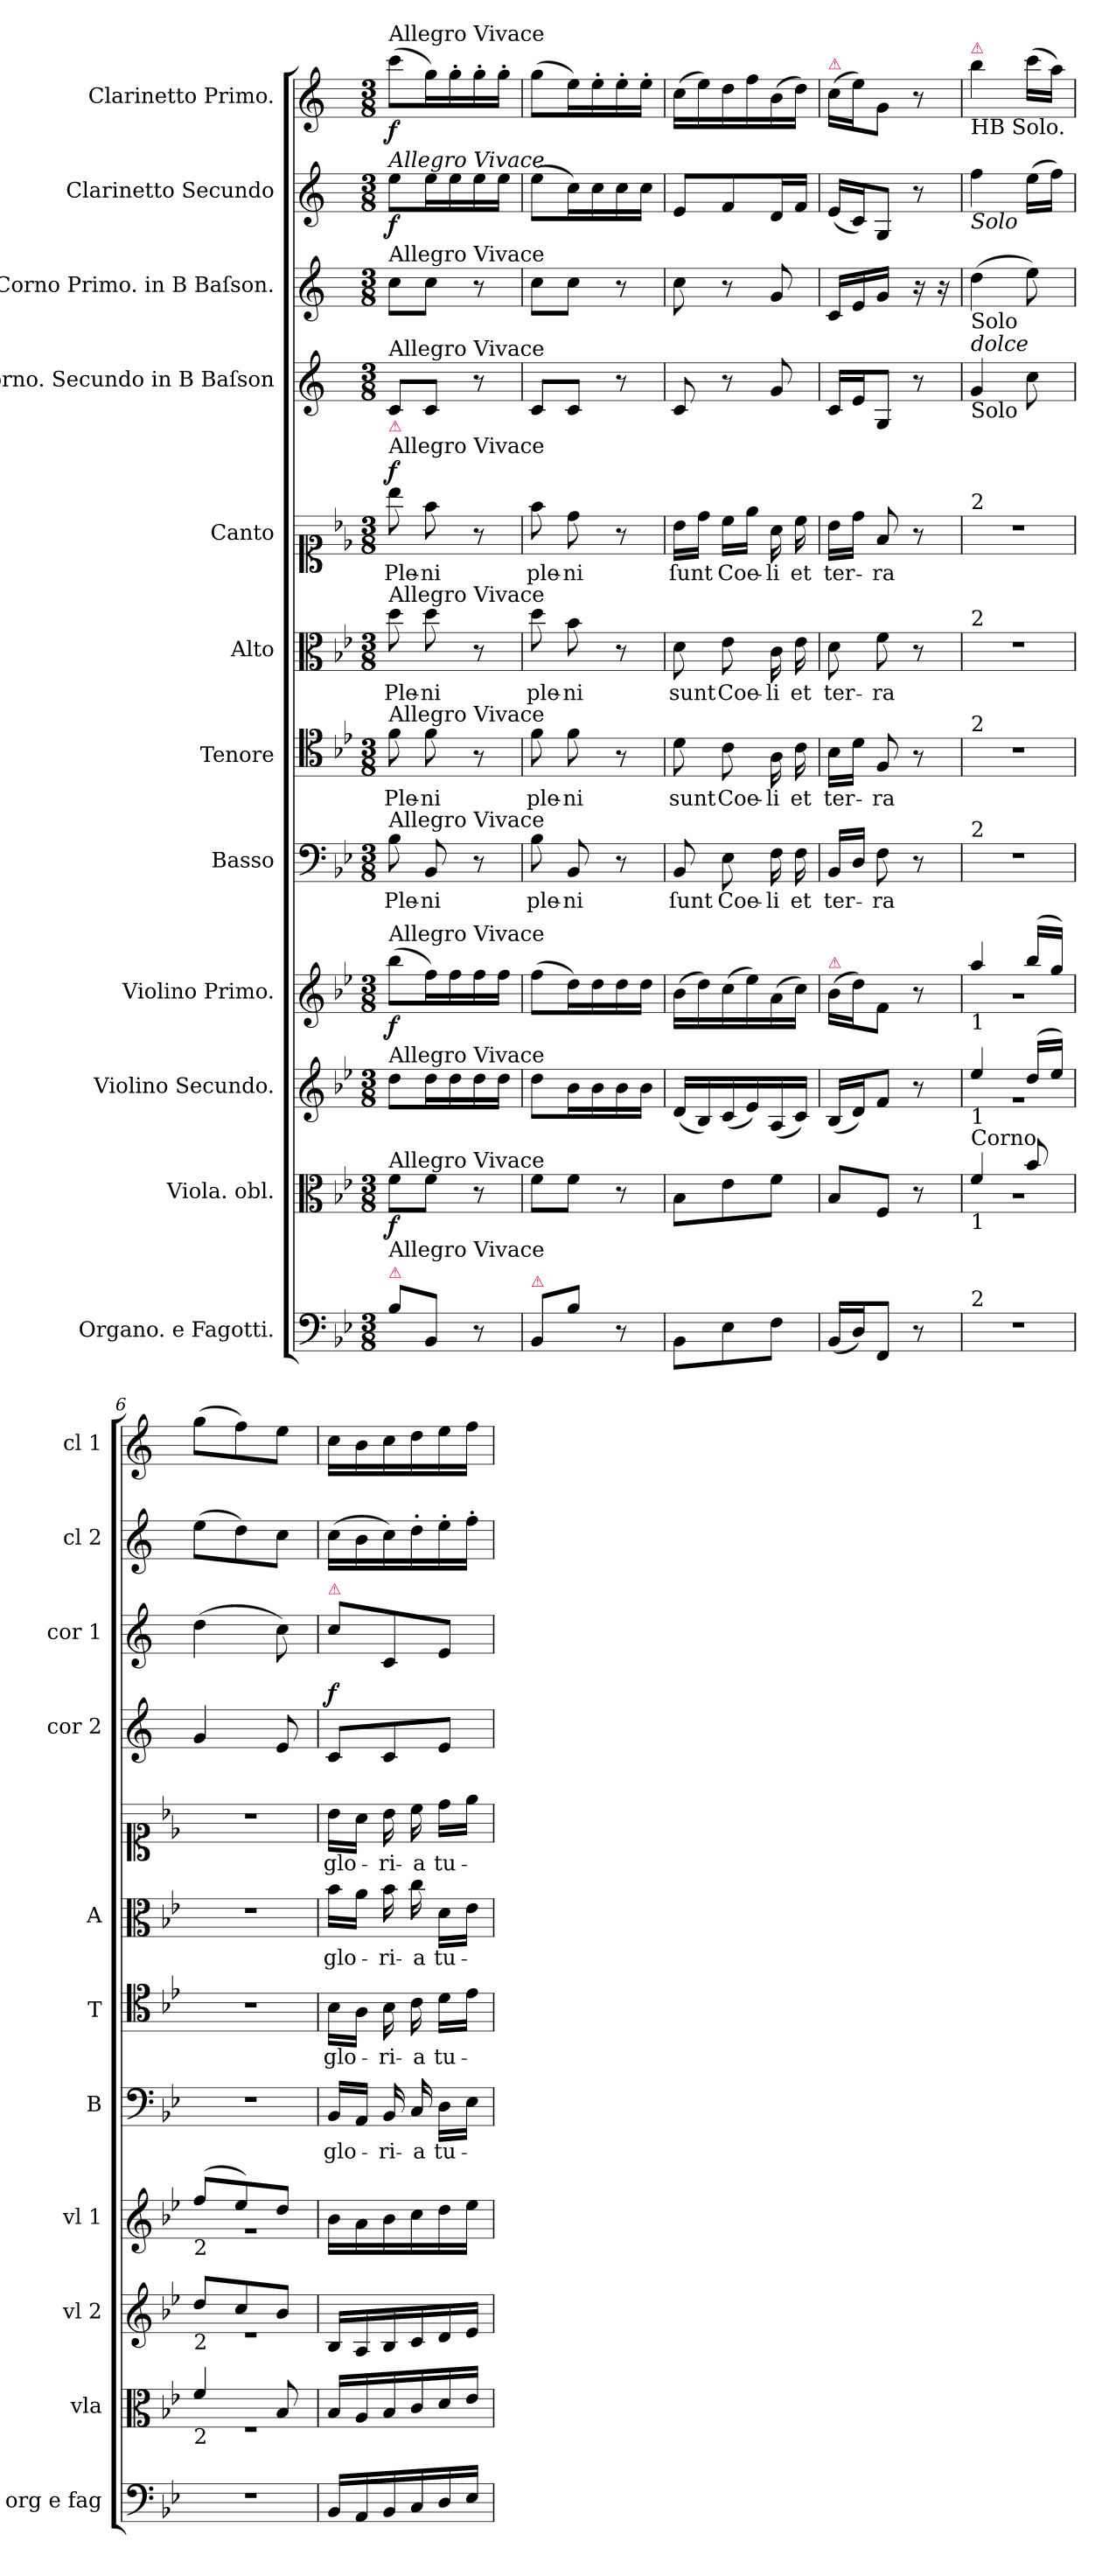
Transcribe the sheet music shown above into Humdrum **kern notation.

**kern	**dynam	**kern	**dynam	**kern	**dynam	**kern	**dynam	**kern	**text	**kern	**text	**kern	**text	**kern	**text	**dynam	**kern	**dynam	**kern	**dynam	**kern	**dynam	**kern	**dynam
*part12	*part12	*part11	*part11	*part10	*part10	*part9	*part9	*part8	*part8	*part7	*part7	*part6	*part6	*part5	*part5	*part5	*part4	*part4	*part3	*part3	*part2	*part2	*part1	*part1
*staff12	*staff12	*staff11	*staff11	*staff10	*staff10	*staff9	*staff9	*staff8	*staff8	*staff7	*staff7	*staff6	*staff6	*staff5	*staff5	*staff5	*staff4	*staff4	*staff3	*staff3	*staff2	*staff2	*staff1	*staff1
*I"Organo. e Fagotti.	*	*I"Viola. obl.	*	*I"Violino Secundo.	*	*I"Violino Primo.	*	*I"Basso	*	*I"Tenore	*	*I"Alto	*	*I"Canto	*	*	*I"Corno. Secundo in B Baſson	*	*I"Corno Primo. in B Baſson.	*	*I"Clarinetto Secundo	*	*I"Clarinetto Primo.	*
*I'org e fag	*	*I'vla	*	*I'vl 2	*	*I'vl 1	*	*I'B	*	*I'T	*	*I'A	*	*	*	*	*I'cor 2	*	*I'cor 1	*	*I'cl 2	*	*I'cl 1	*
*clefF4	*	*clefC3	*	*clefG2	*	*clefG2	*	*clefF4	*	*clefC4	*	*clefC3	*	*clefC1	*	*	*clefG2	*	*clefG2	*	*clefG2	*	*clefG2	*
*	*	*	*	*	*	*	*	*	*	*	*	*	*	*	*	*	*ITrd1c2	*	*ITrd1c2	*	*ITrd1c2	*	*ITrd1c2	*
*k[b-e-]	*	*k[b-e-]	*	*k[b-e-]	*	*k[b-e-]	*	*k[b-e-]	*	*k[b-e-]	*	*k[b-e-]	*	*k[b-e-]	*	*	*k[b-e-]	*	*k[b-e-]	*	*k[b-e-]	*	*k[b-e-]	*
*B-:	*	*B-:	*	*B-:	*	*B-:	*	*B-:	*	*B-:	*	*B-:	*	*B-:	*	*	*B-:	*	*B-:	*	*B-:	*	*B-:	*
*M3/8	*	*M3/8	*	*M3/8	*	*M3/8	*	*M3/8	*	*M3/8	*	*M3/8	*	*M3/8	*	*	*M3/8	*	*M3/8	*	*M3/8	*	*M3/8	*
=1	=1	=1	=1	=1	=1	=1	=1	=1	=1	=1	=1	=1	=1	=1	=1	=1	=1	=1	=1	=1	=1	=1	=1	=1
!	!	!	!	!	!	!	!	!	!	!	!	!	!	!	!	!	!	!	!	!	!	!	!LO:TX:a:t=Allegro Vivace	!
!	!	!	!	!	!	!	!	!	!	!	!	!	!	!	!	!	!	!	!	!	!LO:TX:a:i:t=Allegro Vivace	!	!	!
!	!	!	!	!	!	!	!	!	!	!	!	!	!	!	!	!	!	!	!LO:TX:a:t=Allegro Vivace	!	!	!	!	!
!	!	!	!	!	!	!	!	!	!	!	!	!	!	!	!	!	!LO:TX:a:t=Allegro Vivace	!	!	!	!	!	!	!
!	!	!	!	!	!	!	!	!	!	!	!	!	!	!LO:TX:a:t=Allegro Vivace	!	!	!	!	!	!	!	!	!	!
!	!	!	!	!	!	!	!	!	!	!	!	!	!	!LO:TX:a:color=crimson:t=⚠	!	!	!	!	!	!	!	!	!	!
!	!	!	!	!	!	!	!	!	!	!	!	!LO:TX:a:t=Allegro Vivace	!	!	!	!	!	!	!	!	!	!	!	!
!	!	!	!	!	!	!	!	!	!	!LO:TX:a:t=Allegro Vivace	!	!	!	!	!	!	!	!	!	!	!	!	!	!
!	!	!	!	!	!	!	!	!LO:TX:a:t=Allegro Vivace	!	!	!	!	!	!	!	!	!	!	!	!	!	!	!	!
!	!	!	!	!	!	!LO:TX:a:t=Allegro Vivace	!	!	!	!	!	!	!	!	!	!	!	!	!	!	!	!	!	!
!	!	!	!	!LO:TX:a:t=Allegro Vivace	!	!	!	!	!	!	!	!	!	!	!	!	!	!	!	!	!	!	!	!
!	!	!LO:TX:a:t=Allegro Vivace	!	!	!	!	!	!	!	!	!	!	!	!	!	!	!	!	!	!	!	!	!	!
!LO:TX:a:color=crimson:t=⚠	!	!	!	!	!	!	!	!	!	!	!	!	!	!	!	!	!	!	!	!	!	!	!	!
!LO:TX:a:t=Allegro Vivace	!	!	!	!	!	!	!	!	!	!	!	!	!	!	!	!	!	!	!	!	!	!	!	!
!	!	!	!	!	!	!	!	!	!	!	!	!	!	!	!	!LO:DY:b	!	!	!	!	!	!	!	!
8B-\L	forto	8f\L	f	8dd\L	forto	(8bb-\L	f	8B-\	Ple-	8f\	Ple-	8dd\	Ple-	8bb-\	Ple-	f	8B-/L	.	8b-\L	forto	8dd\L	f	(8bb-\L	f
8BB-/J	.	8f\J	.	16dd\L	.	16ff\L)	.	8BB-/	-ni	8f\	-ni	8dd\	-ni	8ff\	-ni	.	8B-/J	.	8b-\J	.	16dd\L	.	16ff\L)	.
.	.	.	.	16dd\	.	16ff\	.	.	.	.	.	.	.	.	.	.	.	.	.	.	16dd\	.	16ff'\	.
8r	.	8r	.	16dd\	.	16ff\	.	8r	.	8r	.	8r	.	8r	.	.	8r	.	8r	.	16dd\	.	16ff'\	.
.	.	.	.	16dd\JJ	.	16ff\JJ	.	.	.	.	.	.	.	.	.	.	.	.	.	.	16dd\JJ	.	16ff'\JJ	.
=2	=2	=2	=2	=2	=2	=2	=2	=2	=2	=2	=2	=2	=2	=2	=2	=2	=2	=2	=2	=2	=2	=2	=2	=2
!LO:TX:a:color=crimson:t=⚠	!	!	!	!	!	!	!	!	!	!	!	!	!	!	!	!	!	!	!	!	!	!	!	!
8BB-/L	.	8f\L	.	8dd\L	.	(8ff\L	.	8B-\	ple-	8f\	ple-	8dd\	ple-	8ff\	ple-	.	8B-/L	.	8b-\L	.	(8dd\L	.	(8ff\L	.
8B-\J	.	8f\J	.	16b-\L	.	16dd\L)	.	8BB-/	-ni	8f\	-ni	8b-\	-ni	8dd\	-ni	.	8B-/J	.	8b-\J	.	16b-\L)	.	16dd\L)	.
.	.	.	.	16b-\	.	16dd\	.	.	.	.	.	.	.	.	.	.	.	.	.	.	16b-\	.	16dd'\	.
8r	.	8r	.	16b-\	.	16dd\	.	8r	.	8r	.	8r	.	8r	.	.	8r	.	8r	.	16b-\	.	16dd'\	.
.	.	.	.	16b-\JJ	.	16dd\JJ	.	.	.	.	.	.	.	.	.	.	.	.	.	.	16b-\JJ	.	16dd'\JJ	.
=3	=3	=3	=3	=3	=3	=3	=3	=3	=3	=3	=3	=3	=3	=3	=3	=3	=3	=3	=3	=3	=3	=3	=3	=3
8BB-\L	.	8B-\L	.	(16d/LL	.	(16b-\LL	.	8BB-/	ſunt	8d\	sunt	8d\	sunt	16b-\LL	ſunt	.	8B-/	.	8b-\	.	8d/L	.	(16b-\LL	.
.	.	.	.	16B-/)	.	16dd\)	.	.	.	.	.	.	.	16dd\JJ	.	.	.	.	.	.	.	.	16dd\)	.
8E-\	.	8e-\	.	(16c/	.	(16cc\	.	8E-\	Coe-	8c\	Coe-	8e-\	Coe-	16cc\LL	Coe-	.	8r	.	8r	.	8e-/	.	16cc\	.
.	.	.	.	16e-/)	.	16ee-\)	.	.	.	.	.	.	.	16ee-\JJ	.	.	.	.	.	.	.	.	16ee-\	.
8F\J	.	8f\J	.	(16A/	.	(16a\	.	16F\	-li	16A\	-li	16c\	-li	16a\	-li	.	8f/	.	8f/	.	16c/L	.	(16a\	.
.	.	.	.	16c/JJ)	.	16cc\JJ)	.	16F\	et	16c\	et	16e-\	et	16cc\	et	.	.	.	.	.	16e-/JJ	.	16cc\JJ)	.
=4	=4	=4	=4	=4	=4	=4	=4	=4	=4	=4	=4	=4	=4	=4	=4	=4	=4	=4	=4	=4	=4	=4	=4	=4
!	!	!	!	!	!	!	!	!	!	!	!	!	!	!	!	!	!	!	!	!	!	!	!LO:TX:a:color=crimson:t=⚠	!
!	!	!	!	!	!	!LO:TX:a:color=crimson:t=⚠	!	!	!	!	!	!	!	!	!	!	!	!	!	!	!	!	!	!
(16BB-/LL	.	8B-/L	.	(16B-/LL	.	(16b-\LL	.	16BB-/LL	ter-	16B-\LL	ter-	8d\	ter-	16b-\LL	ter-	.	16B-/LL	.	16B-/LL	.	(16d/LL	.	(16b-\LL	.
16D/J)	.	.	.	16d/J)	.	16dd\J)	.	16D/JJ	.	16d\JJ	.	.	.	16dd\JJ	.	.	16d/J	.	16d/	.	16B-/J)	.	16dd\J)	.
!	!	!	!	!	!	!	!	!	!	!	!	!	!	!	!	!	!	!	!LO:N:vis=16	!	!	!	!	!
8FF/J	.	8F/J	.	8f/J	.	8f/J	.	8F\	-ra	8F/	-ra	8f\	-ra	8f/	-ra	.	8F/J	.	8f/JJ	.	8F/J	.	8f/J	.
8r	.	8r	.	8r	.	8r	.	8r	.	8r	.	8r	.	8r	.	.	8r	.	16r	.	8r	.	8r	.
.	.	.	.	.	.	.	.	.	.	.	.	.	.	.	.	.	.	.	16r	.	.	.	.	.
=5	=5	=5	=5	=5	=5	=5	=5	=5	=5	=5	=5	=5	=5	=5	=5	=5	=5	=5	=5	=5	=5	=5	=5	=5
*	*	*^	*	*^	*	*^	*	*	*	*	*	*	*	*	*	*	*	*	*	*	*	*	*	*
!	!	!	!	!	!	!	!	!	!	!	!	!	!	!	!	!	!	!	!	!	!	!	!	!	!	!LO:TX:a:color=crimson:t=⚠	!
!	!	!	!	!	!	!	!	!	!	!	!	!	!	!	!	!	!	!	!	!	!	!	!	!	!	!LO:TX:b:t=HB Solo.	!
!	!	!	!	!	!	!	!	!	!	!	!	!	!	!	!	!	!	!	!	!	!	!	!	!LO:TX:b:i:t=Solo	!	!	!
!	!	!	!	!	!	!	!	!	!	!	!	!	!	!	!	!	!	!	!	!	!	!LO:TX:b:t=Solo	!	!	!	!	!
!	!	!	!	!	!	!	!	!	!	!	!	!	!	!	!	!	!	!	!	!LO:TX:a:i:t=dolce	!	!	!	!	!	!	!
!	!	!	!	!	!	!	!	!	!	!	!	!	!	!	!	!	!	!	!	!LO:TX:b:t=Solo	!	!	!	!	!	!	!
!	!	!	!	!	!	!	!	!	!	!	!	!	!	!	!	!	!LO:TX:a:t=2	!	!	!	!	!	!	!	!	!	!
!	!	!	!	!	!	!	!	!	!	!	!	!	!	!	!LO:TX:a:t=2	!	!	!	!	!	!	!	!	!	!	!	!
!	!	!	!	!	!	!	!	!	!	!	!	!	!LO:TX:a:t=2	!	!	!	!	!	!	!	!	!	!	!	!	!	!
!	!	!	!	!	!	!	!	!	!	!	!LO:TX:a:t=2	!	!	!	!	!	!	!	!	!	!	!	!	!	!	!	!
!	!	!	!	!	!	!	!	!LO:TX:b:t=1	!	!	!	!	!	!	!	!	!	!	!	!	!	!	!	!	!	!	!
!	!	!	!	!	!LO:TX:b:t=1	!	!	!	!	!	!	!	!	!	!	!	!	!	!	!	!	!	!	!	!	!	!
!	!	!LO:TX:b:t=1	!	!	!	!	!	!	!	!	!	!	!	!	!	!	!	!	!	!	!	!	!	!	!	!	!
!	!	!LO:TX:a:t=Corno	!	!	!	!	!	!	!	!	!	!	!	!	!	!	!	!	!	!	!	!	!	!	!	!	!
!LO:TX:a:t=2	!	!	!	!	!	!	!	!	!	!	!	!	!	!	!	!	!	!	!	!	!	!	!	!	!	!	!
4.r	.	4f!/	4.r	.	4ee-!/	4.r	.	4aa!/	4.r	.	4.r	.	4.r	.	4.r	.	4.r	.	.	4f/	.	(4cc\	.	4ee-\	.	4aa\	.
.	.	8b-!/	.	.	(<16dd!/LL	.	.	(<16bb-!/LL	.	.	.	.	.	.	.	.	.	.	.	8b-\	.	8dd\)	.	(16dd\LL	.	(16bb-\LL	.
.	.	.	.	.	16ee-!/JJ)	.	.	16gg!/JJ)	.	.	.	.	.	.	.	.	.	.	.	.	.	.	.	16ee-\JJ)	.	16gg\JJ)	.
=6	=6	=6	=6	=6	=6	=6	=6	=6	=6	=6	=6	=6	=6	=6	=6	=6	=6	=6	=6	=6	=6	=6	=6	=6	=6	=6	=6
!	!	!	!	!	!	!	!	!LO:TX:b:t=2	!	!	!	!	!	!	!	!	!	!	!	!	!	!	!	!	!	!	!
!	!	!	!	!	!LO:TX:b:t=2	!	!	!	!	!	!	!	!	!	!	!	!	!	!	!	!	!	!	!	!	!	!
!	!	!LO:TX:b:t=2	!	!	!	!	!	!	!	!	!	!	!	!	!	!	!	!	!	!	!	!	!	!	!	!	!
4.r	.	4f!/	4.r	.	8dd!/L	4.r	.	(<8ff!/L	4.r	.	4.r	.	4.r	.	4.r	.	4.r	.	.	4f/	.	(4cc\	.	(8dd\L	.	(8ff\L	.
.	.	.	.	.	8cc!/	.	.	8ee-!/)	.	.	.	.	.	.	.	.	.	.	.	.	.	.	.	8cc\)	.	8ee-\)	.
.	.	8B-!/	.	.	8b-!/J	.	.	8dd!/J	.	.	.	.	.	.	.	.	.	.	.	8d/	.	8b-\)	.	8b-\J	.	8dd\J	.
*	*	*v	*v	*	*	*	*	*v	*v	*	*	*	*	*	*	*	*	*	*	*	*	*	*	*	*	*	*
*	*	*	*	*v	*v	*	*	*	*	*	*	*	*	*	*	*	*	*	*	*	*	*	*	*	*
=7	=7	=7	=7	=7	=7	=7	=7	=7	=7	=7	=7	=7	=7	=7	=7	=7	=7	=7	=7	=7	=7	=7	=7	=7
!	!	!	!	!	!	!	!	!	!	!	!	!	!	!	!	!	!	!	!LO:TX:a:color=crimson:t=⚠	!	!	!	!	!
!	!	!	!	!	!	!	!	!	!	!	!	!	!	!	!	!	!	!LO:DY:a	!	!	!	!	!	!LO:DY:rj
16BB-/LL	.	16B-/LL	.	16B-/LL	.	16b-\LL	.	16BB-/LL	glo-	16B-\LL	glo-	16b-\LL	glo-	16b-\LL	glo-	.	8B-/L	f	8b-\L	.	(16b-\LL	.	16b-\LL	f&colon;
16AA/	.	16A/	.	16A/	.	16a\	.	16AA/JJ	.	16A\JJ	.	16a\JJ	.	16a\JJ	.	.	.	.	.	.	16a\	.	16a\	.
16BB-/	.	16B-/	.	16B-/	.	16b-\	.	16BB-/	-ri-	16B-\	-ri-	16b-\	-ri-	16b-\	-ri-	.	8B-/	.	8B-/	.	16b-\)	.	16b-\	.
16C/	.	16c/	.	16c/	.	16cc\	.	16C/	-a	16c\	-a	16cc\	-a	16cc\	-a	.	.	.	.	.	16cc'\	.	16cc\	.
16D/	.	16d/	.	16d/	.	16dd\	.	16D\LL	tu-	16d\LL	tu-	16d\LL	tu-	16dd\LL	tu-	.	8d/J	.	8d/J	.	16dd'\	.	16dd\	.
16E-/JJ	.	16e-/JJ	.	16e-/JJ	.	16ee-\JJ	.	16E-\JJ	.	16e-\JJ	.	16e-\JJ	.	16ee-\JJ	.	.	.	.	.	.	16ee-'\JJ	.	16ee-\JJ	.
=	=	=	=	=	=	=	=	=	=	=	=	=	=	=	=	=	=	=	=	=	=	=	=	=
*-	*-	*-	*-	*-	*-	*-	*-	*-	*-	*-	*-	*-	*-	*-	*-	*-	*-	*-	*-	*-	*-	*-	*-	*-
